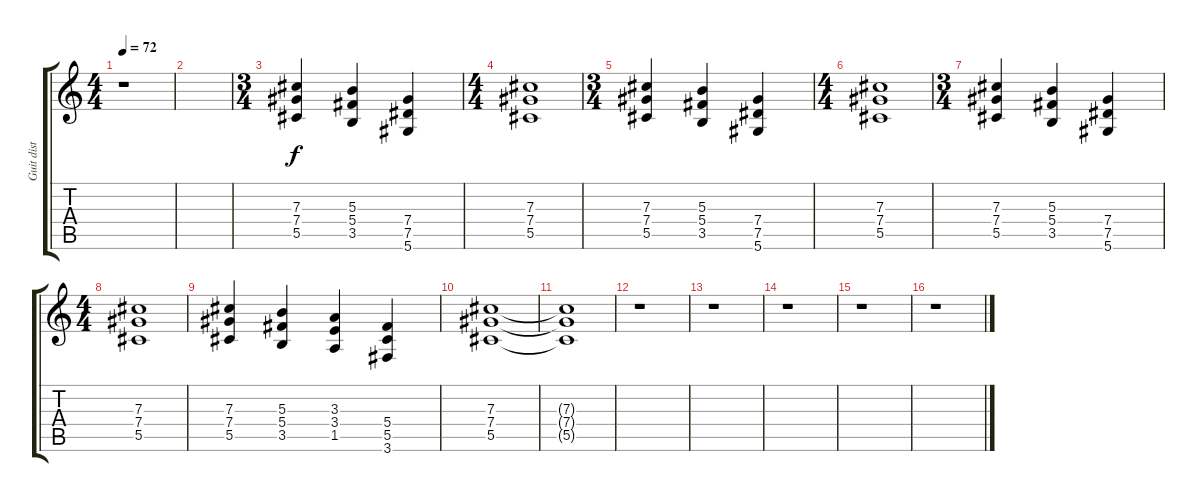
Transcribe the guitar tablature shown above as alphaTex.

\track ("Guit dist" "Guit dist") {instrument distortionguitar}
\staff {score tabs}
\tuning (Eb4 Bb3 Gb3 Db3 Ab2 Eb2) {hide}
\ts (4 4)
\tempo 72
\clef g2
\ks c
r.1{dy f} |
|
\ts (3 4)
(7.3 7.4 5.5).4 (5.3 5.4 3.5).4 (7.4 7.5 5.6).4 |
\ts (4 4)
(7.3 7.4 5.5).1 |
\ts (3 4)
(7.3 7.4 5.5).4 (5.3 5.4 3.5).4 (7.4 7.5 5.6).4 |
\ts (4 4)
(7.3 7.4 5.5).1 |
\ts (3 4)
(7.3 7.4 5.5).4 (5.3 5.4 3.5).4 (7.4 7.5 5.6).4 |
\ts (4 4)
(7.3 7.4 5.5).1 |
(7.3 7.4 5.5).4 (5.3 5.4 3.5).4 (3.3 3.4 1.5).4 (5.4 5.5 3.6).4 |
(7.3 7.4 5.5).1{volume 0} |
(7.3{t} 7.4{t} 5.5{t}).1 |
r.1 |
r.1 |
r.1 |
r.1 |
r.1
